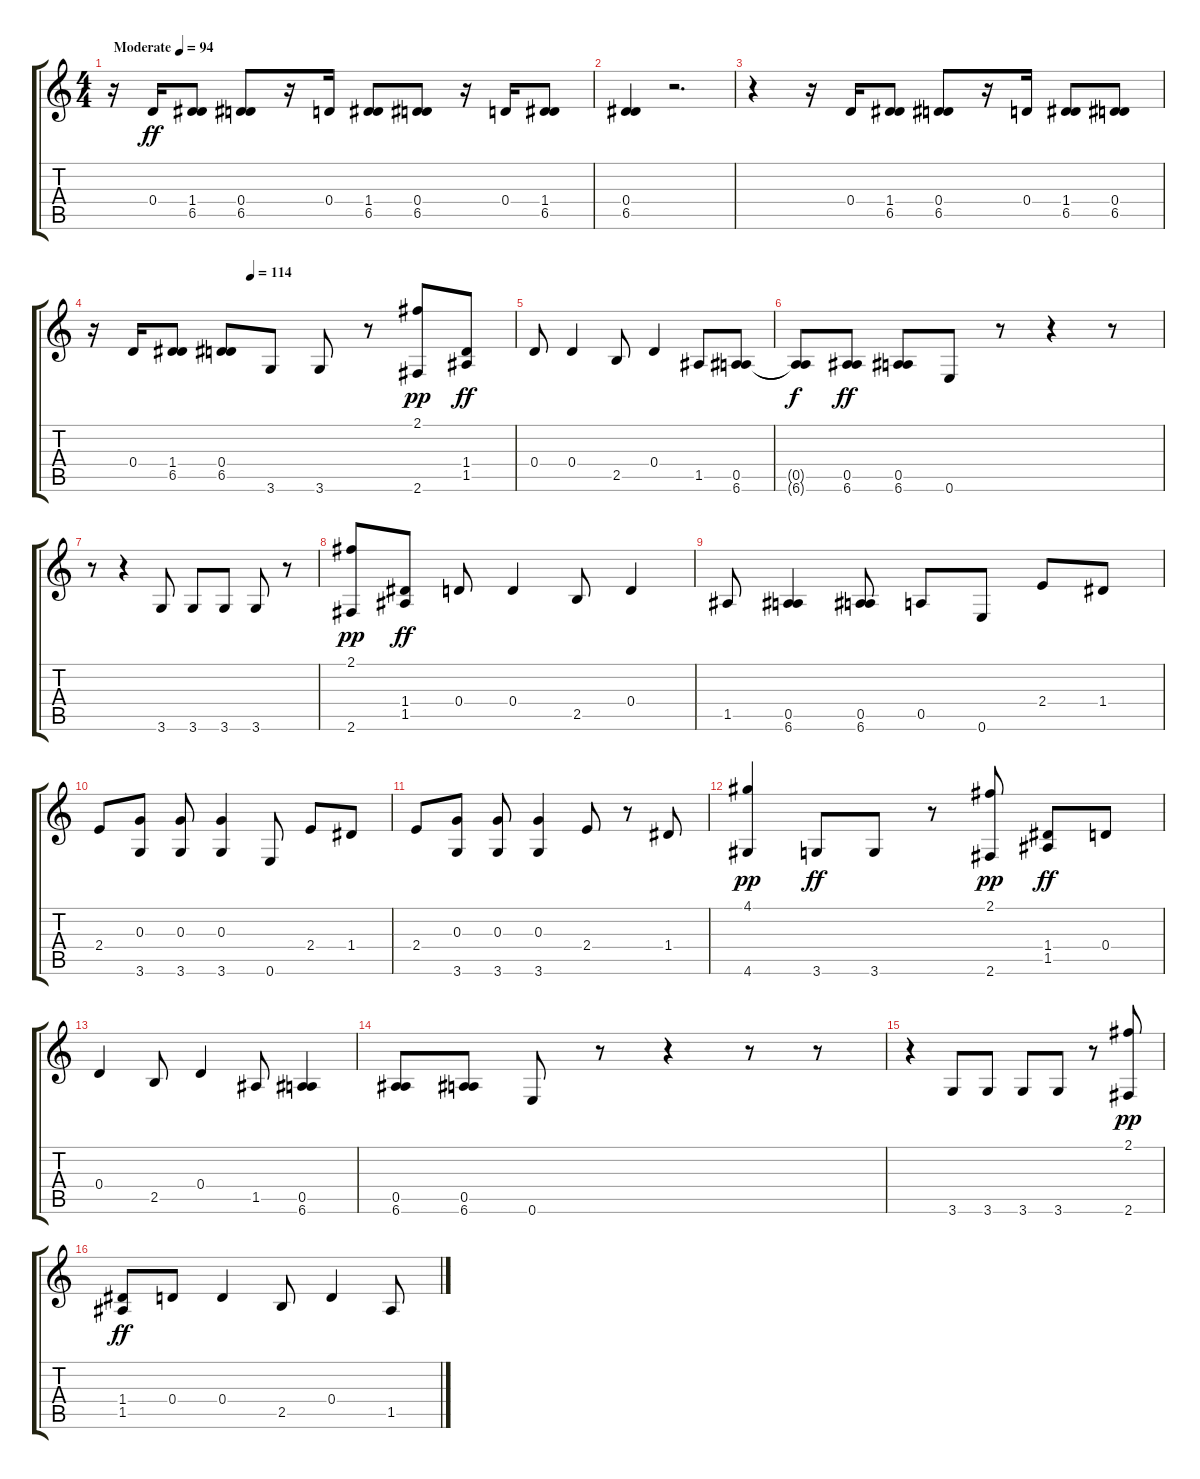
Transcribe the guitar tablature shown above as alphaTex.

\track "" {instrument distortionguitar}
\staff {score tabs}
\tuning (E4 B3 G3 D3 A2 E2) {hide}
\ts (4 4)
\tempo (94 "Moderate")
\clef g2
\ks c
r.16{dy ff instrument distortionguitar} 0.4.16 (1.4 6.5).8 (0.4 6.5).8 r.16 0.4.16 (1.4 6.5).8 (0.4 6.5).8 r.16 0.4.16 (1.4 6.5).8 |
(0.4 6.5).4 r.2{d} |
r.4 r.16 0.4.16 (1.4 6.5).8 (0.4 6.5).8 r.16 0.4.16 (1.4 6.5).8 (0.4 6.5).8 |
\tempo (114 0.375)
r.16 0.4.16 (1.4 6.5).8 (0.4 6.5).8 3.6.8 3.6.8 r.8 (2.1 2.6).8{dy pp} (1.4 1.5).8{dy ff} |
0.4.8 0.4.4 2.5.8 0.4.4 1.5.8 (0.5 6.6).8 |
(0.5{t} 6.6{t}).8{dy f} (0.5 6.6).8{dy ff} (0.5 6.6).8 0.6.8 r.8 r.4 r.8 |
r.8 r.4 3.6.8 3.6.8 3.6.8 3.6.8 r.8 |
(2.1 2.6).8{dy pp} (1.4 1.5).8{dy ff} 0.4.8 0.4.4 2.5.8 0.4.4 |
1.5.8 (0.5 6.6).4 (0.5 6.6).8 0.5.8 0.6.8 2.4.8 1.4.8 |
2.4.8 (0.3 3.6).8 (0.3 3.6).8 (0.3 3.6).4 0.6.8 2.4.8 1.4.8 |
2.4.8 (0.3 3.6).8 (0.3 3.6).8 (0.3 3.6).4 2.4.8 r.8 1.4.8 |
(4.1 4.6).4{dy pp} 3.6.8{dy ff} 3.6.8 r.8 (2.1 2.6).8{dy pp} (1.4 1.5).8{dy ff} 0.4.8 |
0.4.4 2.5.8 0.4.4 1.5.8 (0.5 6.6).4 |
(0.5 6.6).8 (0.5 6.6).8 0.6.8 r.8 r.4 r.8 r.8 |
r.4 3.6.8 3.6.8 3.6.8 3.6.8 r.8 (2.1 2.6).8{dy pp} |
(1.4 1.5).8{dy ff} 0.4.8 0.4.4 2.5.8 0.4.4 1.5.8
